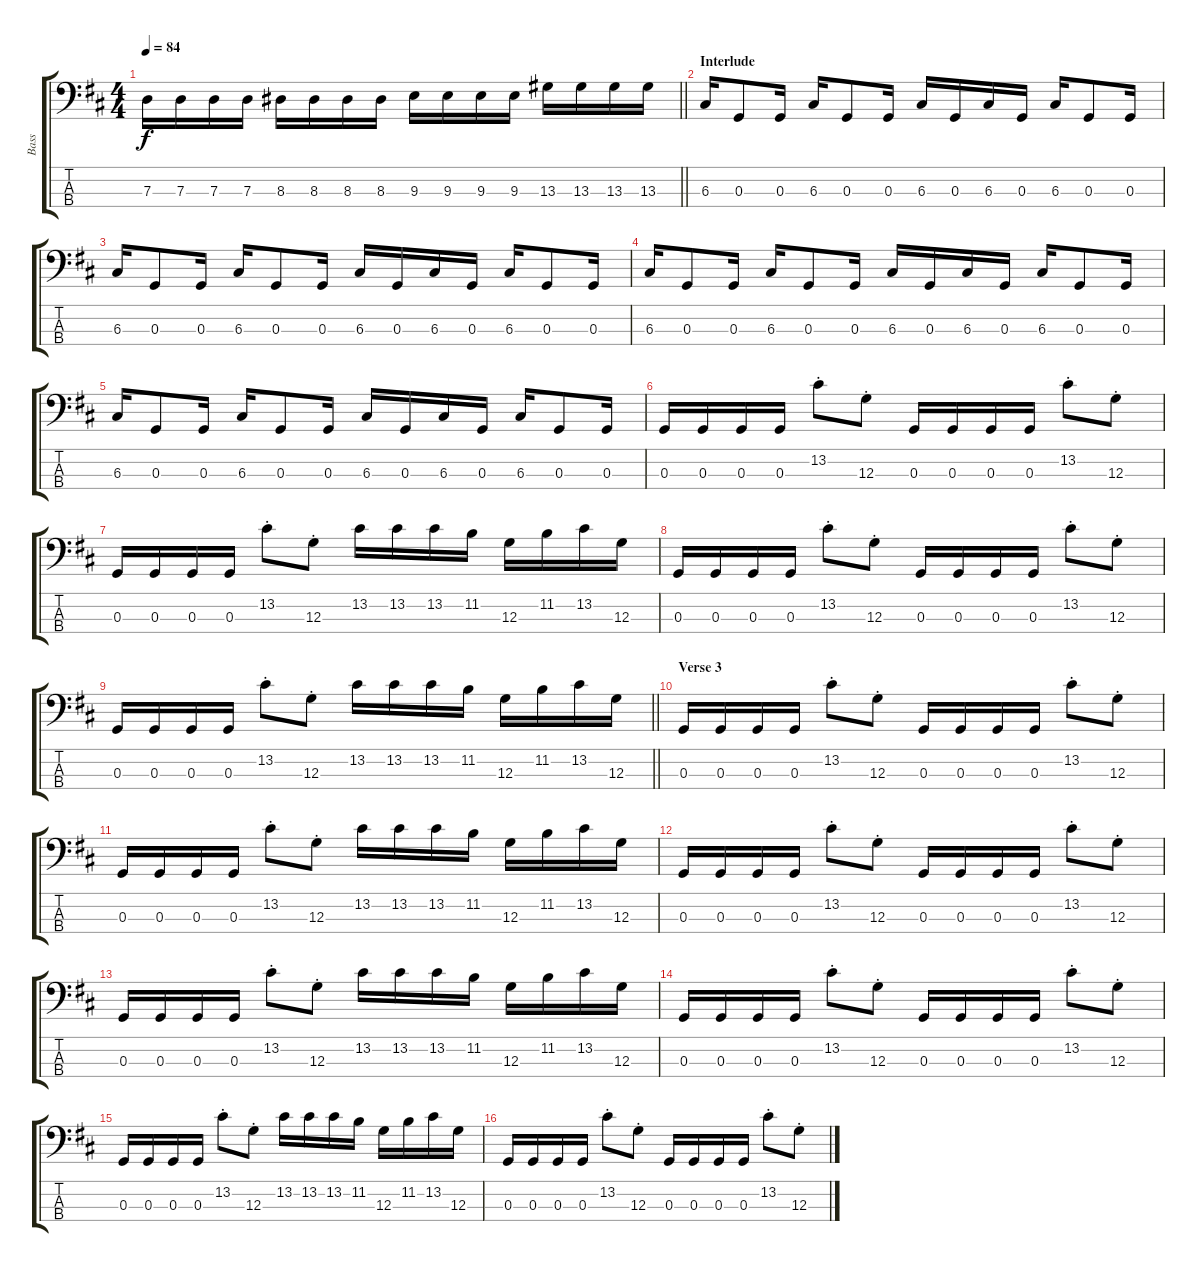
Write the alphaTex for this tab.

\track ("Bass" "Bass") {instrument electricbassfinger}
\staff {score tabs}
\tuning (F2 C2 G1 D1) {hide}
\ts (4 4)
\tempo 84
\clef f4
\barLineRight lightlight
\ks d
7.3.16{dy f} 7.3.16 7.3.16 7.3.16 8.3.16 8.3.16 8.3.16 8.3.16 9.3.16 9.3.16 9.3.16 9.3.16 13.3.16 13.3.16 13.3.16 13.3.16 |
\section ("" "Interlude")
6.3.16 0.3.8 0.3.16 6.3.16 0.3.8 0.3.16 6.3.16 0.3.16 6.3.16 0.3.16 6.3.16 0.3.8 0.3.16 |
6.3.16 0.3.8 0.3.16 6.3.16 0.3.8 0.3.16 6.3.16 0.3.16 6.3.16 0.3.16 6.3.16 0.3.8 0.3.16 |
6.3.16 0.3.8 0.3.16 6.3.16 0.3.8 0.3.16 6.3.16 0.3.16 6.3.16 0.3.16 6.3.16 0.3.8 0.3.16 |
6.3.16 0.3.8 0.3.16 6.3.16 0.3.8 0.3.16 6.3.16 0.3.16 6.3.16 0.3.16 6.3.16 0.3.8 0.3.16 |
0.3.16 0.3.16 0.3.16 0.3.16 13.2{st}.8 12.3{st}.8 0.3.16 0.3.16 0.3.16 0.3.16 13.2{st}.8 12.3{st}.8 |
0.3.16 0.3.16 0.3.16 0.3.16 13.2{st}.8 12.3{st}.8 13.2.16 13.2.16 13.2.16 11.2.16 12.3.16 11.2.16 13.2.16 12.3.16 |
0.3.16 0.3.16 0.3.16 0.3.16 13.2{st}.8 12.3{st}.8 0.3.16 0.3.16 0.3.16 0.3.16 13.2{st}.8 12.3{st}.8 |
\barLineRight lightlight
0.3.16 0.3.16 0.3.16 0.3.16 13.2{st}.8 12.3{st}.8 13.2.16 13.2.16 13.2.16 11.2.16 12.3.16 11.2.16 13.2.16 12.3.16 |
\section ("" "Verse 3")
0.3.16 0.3.16 0.3.16 0.3.16 13.2{st}.8 12.3{st}.8 0.3.16 0.3.16 0.3.16 0.3.16 13.2{st}.8 12.3{st}.8 |
0.3.16 0.3.16 0.3.16 0.3.16 13.2{st}.8 12.3{st}.8 13.2.16 13.2.16 13.2.16 11.2.16 12.3.16 11.2.16 13.2.16 12.3.16 |
0.3.16 0.3.16 0.3.16 0.3.16 13.2{st}.8 12.3{st}.8 0.3.16 0.3.16 0.3.16 0.3.16 13.2{st}.8 12.3{st}.8 |
0.3.16 0.3.16 0.3.16 0.3.16 13.2{st}.8 12.3{st}.8 13.2.16 13.2.16 13.2.16 11.2.16 12.3.16 11.2.16 13.2.16 12.3.16 |
0.3.16 0.3.16 0.3.16 0.3.16 13.2{st}.8 12.3{st}.8 0.3.16 0.3.16 0.3.16 0.3.16 13.2{st}.8 12.3{st}.8 |
0.3.16 0.3.16 0.3.16 0.3.16 13.2{st}.8 12.3{st}.8 13.2.16 13.2.16 13.2.16 11.2.16 12.3.16 11.2.16 13.2.16 12.3.16 |
0.3.16 0.3.16 0.3.16 0.3.16 13.2{st}.8 12.3{st}.8 0.3.16 0.3.16 0.3.16 0.3.16 13.2{st}.8 12.3{st}.8
